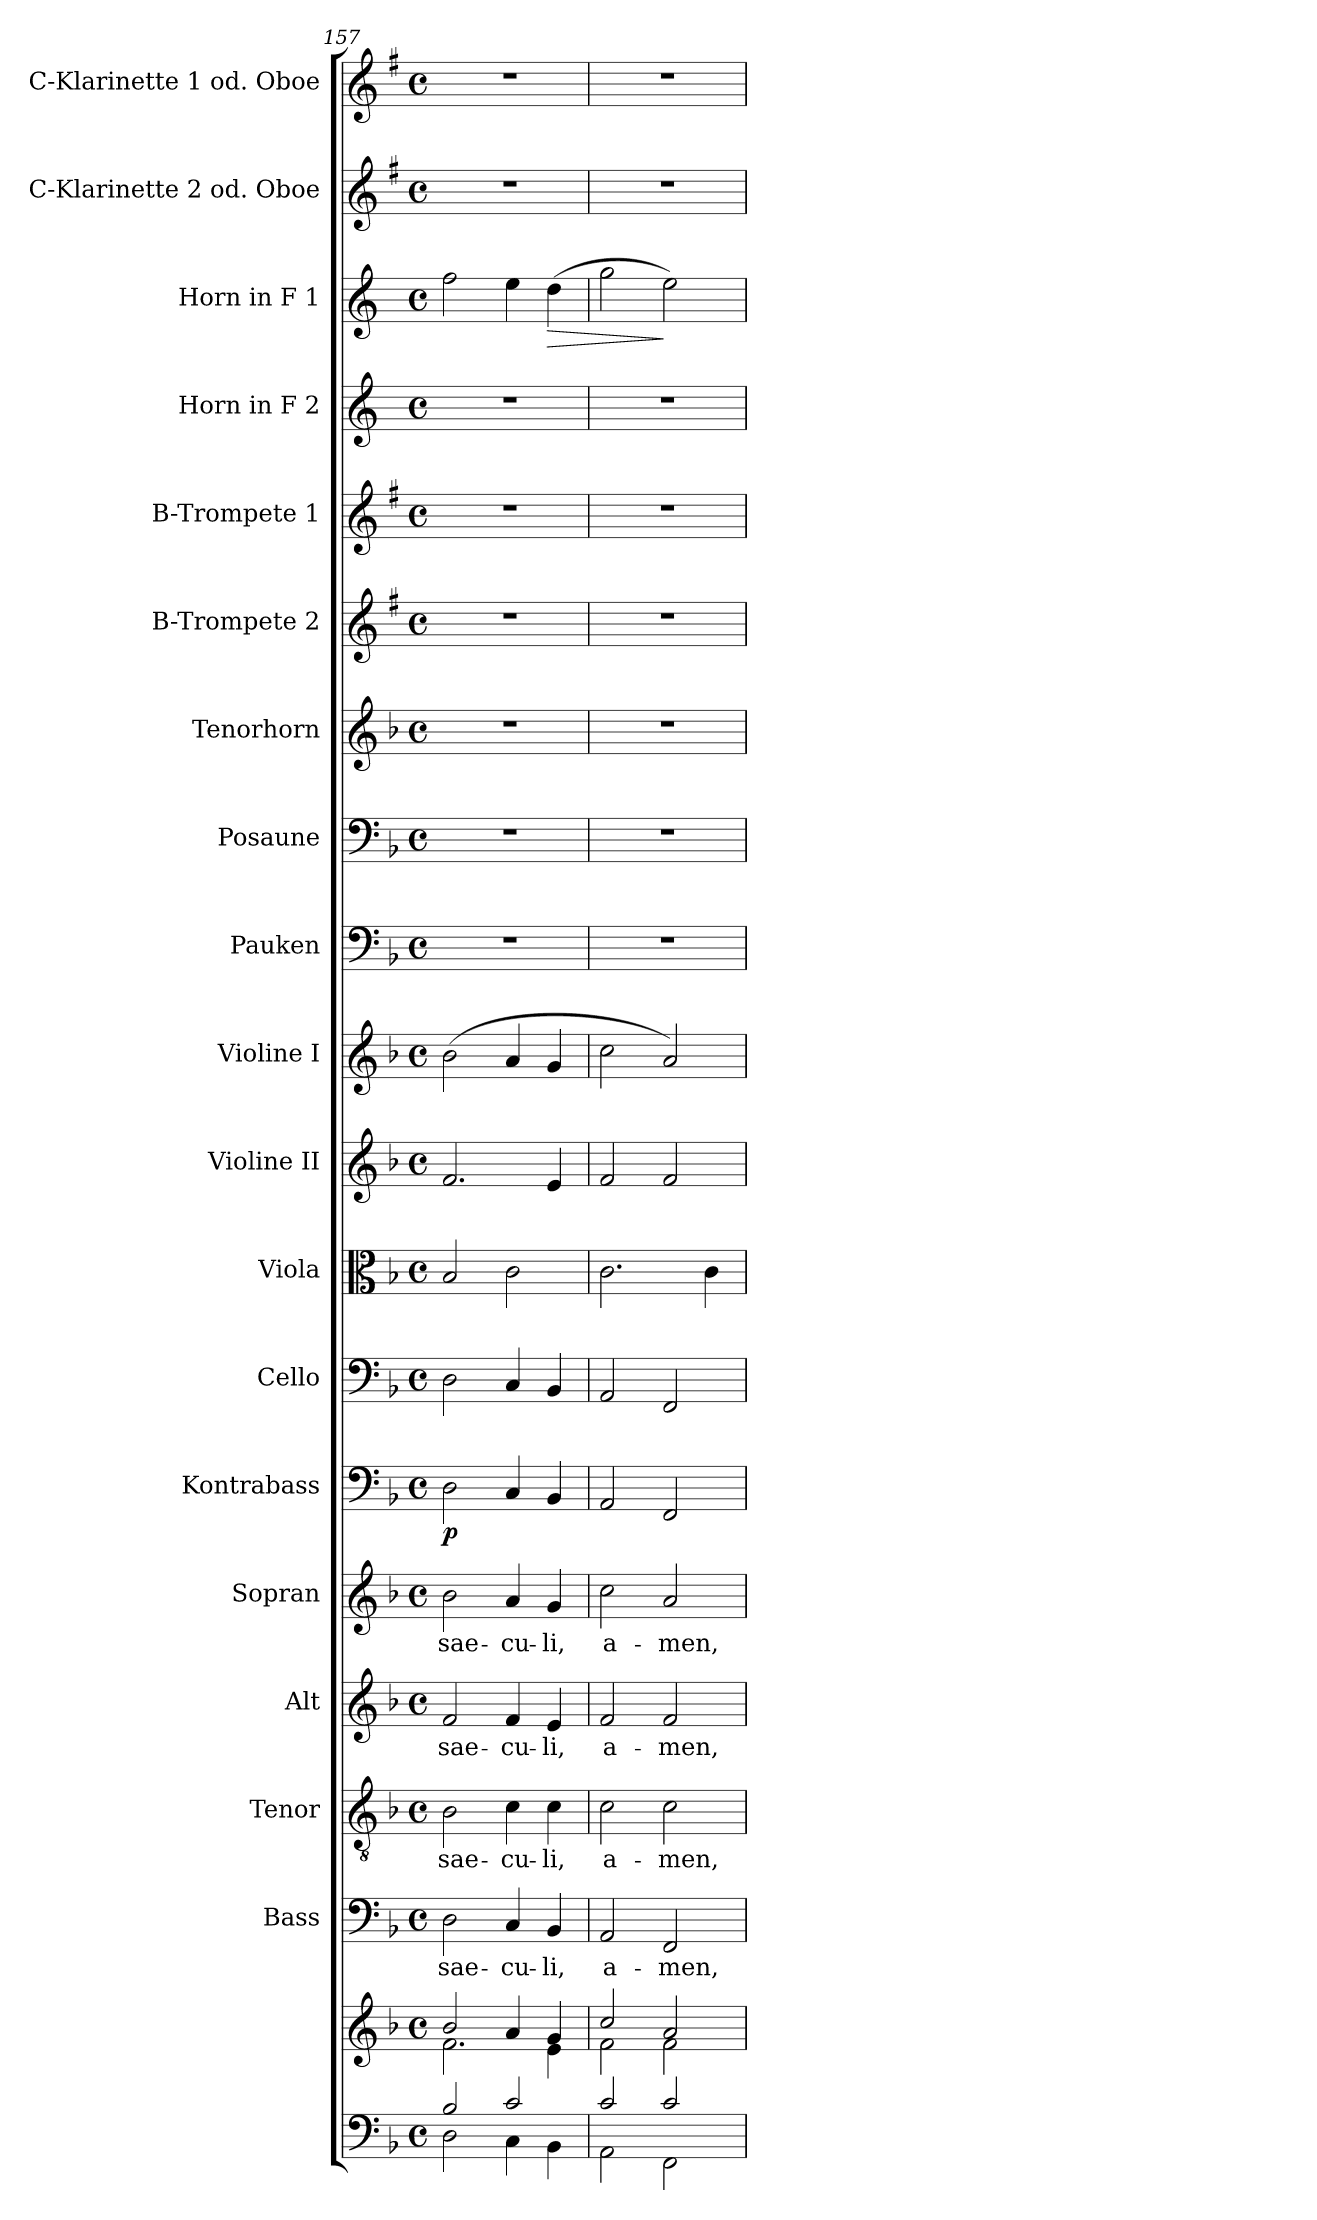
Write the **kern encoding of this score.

**kern	**kern	**kern	**text	**kern	**text	**kern	**text	**kern	**text	**kern	**dynam	**kern	**kern	**kern	**kern	**kern	**kern	**kern	**kern	**kern	**kern	**kern	**dynam	**kern	**kern
*part19	*part19	*part18	*part18	*part17	*part17	*part16	*part16	*part15	*part15	*part14	*part14	*part13	*part12	*part11	*part10	*part9	*part8	*part7	*part6	*part5	*part4	*part3	*part3	*part2	*part1
*staff20	*staff19	*staff18	*staff18	*staff17	*staff17	*staff16	*staff16	*staff15	*staff15	*staff14	*staff14	*staff13	*staff12	*staff11	*staff10	*staff9	*staff8	*staff7	*staff6	*staff5	*staff4	*staff3	*staff3	*staff2	*staff1
*	*	*I"Bass	*	*I"Tenor	*	*I"Alt	*	*I"Sopran	*	*I"Kontrabass	*	*I"Cello	*I"Viola	*I"Violine II	*I"Violine I	*I"Pauken	*I"Posaune	*I"Tenorhorn	*I"B-Trompete 2	*I"B-Trompete 1	*I"Horn in F 2	*I"Horn in F 1	*	*I"C-Klarinette 2 od. Oboe	*I"C-Klarinette 1 od. Oboe
*	*	*I'B.	*	*I'T.	*	*I'A.	*	*I'S.	*	*I'Kb.	*	*	*I'Vla.	*I'Vl. II	*I'Vl. I	*I'Pk.	*I'Pos.	*I'T. Hrn.	*I'B Trp. 2	*I'B Trp. 1	*	*	*	*I'C Kl. 2	*I'C Kl. 1
*clefF4	*clefG2	*clefF4	*	*clefGv2	*	*clefG2	*	*clefG2	*	*clefF4	*	*clefF4	*clefC3	*clefG2	*clefG2	*clefF4	*clefF4	*clefG2	*clefG2	*clefG2	*clefG2	*clefG2	*	*clefG2	*clefG2
*	*	*	*	*	*	*	*	*	*	*ITrd7c12	*	*	*	*	*	*	*	*ITrd8c14	*ITrd1c2	*ITrd1c2	*ITrd4c7	*ITrd4c7	*	*ITrd1c2	*ITrd1c2
*k[b-]	*k[b-]	*k[b-]	*	*k[b-]	*	*k[b-]	*	*k[b-]	*	*k[b-]	*	*k[b-]	*k[b-]	*k[b-]	*k[b-]	*k[b-]	*k[b-]	*k[b-]	*k[b-]	*k[b-]	*k[b-]	*k[b-]	*	*k[b-]	*k[b-]
*F:	*F:	*F:	*	*F:	*	*F:	*	*F:	*	*F:	*	*F:	*F:	*F:	*F:	*F:	*F:	*F:	*F:	*F:	*F:	*F:	*	*F:	*F:
*M4/4	*M4/4	*M4/4	*	*M4/4	*	*M4/4	*	*M4/4	*	*M4/4	*	*M4/4	*M4/4	*M4/4	*M4/4	*M4/4	*M4/4	*M4/4	*M4/4	*M4/4	*M4/4	*M4/4	*	*M4/4	*M4/4
*met(c)	*met(c)	*met(c)	*	*met(c)	*	*met(c)	*	*met(c)	*	*met(c)	*	*met(c)	*met(c)	*met(c)	*met(c)	*met(c)	*met(c)	*met(c)	*met(c)	*met(c)	*met(c)	*met(c)	*	*met(c)	*met(c)
=157	=157	=157	=157	=157	=157	=157	=157	=157	=157	=157	=157	=157	=157	=157	=157	=157	=157	=157	=157	=157	=157	=157	=157	=157	=157
*^	*^	*	*	*	*	*	*	*	*	*	*	*	*	*	*	*	*	*	*	*	*	*	*	*	*
!	!	!	!	!	!LO:LY:b	!	!LO:LY:b	!	!LO:LY:b	!	!LO:LY:b	!	!LO:DY:b	!	!	!	!	!	!	!	!	!	!	!	!	!	!
2B-/	2D\	2b-/	2.f\	2D\	sae-	2B-\	sae-	2f/	sae-	2b-\	sae-	2DD\	p	2D\	2B-/	2.f/	(>2b-\	1r	1r	1r	1r	1r	1r	2b-\	.	1r	1r
!	!	!	!	!	!LO:LY:b	!	!LO:LY:b	!	!LO:LY:b	!	!LO:LY:b	!	!	!	!	!	!	!	!	!	!	!	!	!	!	!	!
2c/	4C\	4a/	.	4C/	-cu-	4c\	-cu-	4f/	-cu-	4a/	-cu-	4CC/	.	4C/	2c\	.	4a/	.	.	.	.	.	.	4a\	.	.	.
!	!	!	!	!	!LO:LY:b	!	!LO:LY:b	!	!LO:LY:b	!	!LO:LY:b	!	!	!	!	!	!	!	!	!	!	!	!	!	!LO:HP:b	!	!
.	4BB-\	4g/	4e\	4BB-/	-li,	4c\	-li,	4e/	-li,	4g/	-li,	4BBB-/	.	4BB-/	.	4e/	4g/	.	.	.	.	.	.	(>4g\	>	.	.
=158	=158	=158	=158	=158	=158	=158	=158	=158	=158	=158	=158	=158	=158	=158	=158	=158	=158	=158	=158	=158	=158	=158	=158	=158	=158	=158	=158
!	!	!	!	!	!LO:LY:b	!	!LO:LY:b	!	!LO:LY:b	!	!LO:LY:b	!	!	!	!	!	!	!	!	!	!	!	!	!	!	!	!
2c/	2AA\	2cc/	2f\	2AA/	a-	2c\	a-	2f/	a-	2cc\	a-	2AAA/	.	2AA/	2.c\	2f/	2cc\	1r	1r	1r	1r	1r	1r	2cc\	.	1r	1r
!	!	!	!	!	!LO:LY:b	!	!LO:LY:b	!	!LO:LY:b	!	!LO:LY:b	!	!	!	!	!	!	!	!	!	!	!	!	!	!	!	!
2c/	2FF\	2a/	2f\	2FF/	-men,	2c\	-men,	2f/	-men,	2a/	-men,	2FFF/	.	2FF/	.	2f/	2a/)	.	.	.	.	.	.	2a\)	]	.	.
.	.	.	.	.	.	.	.	.	.	.	.	.	.	.	4c\	.	.	.	.	.	.	.	.	.	.	.	.
*v	*v	*	*	*	*	*	*	*	*	*	*	*	*	*	*	*	*	*	*	*	*	*	*	*	*	*	*
*	*v	*v	*	*	*	*	*	*	*	*	*	*	*	*	*	*	*	*	*	*	*	*	*	*	*	*
=	=	=	=	=	=	=	=	=	=	=	=	=	=	=	=	=	=	=	=	=	=	=	=	=	=
*-	*-	*-	*-	*-	*-	*-	*-	*-	*-	*-	*-	*-	*-	*-	*-	*-	*-	*-	*-	*-	*-	*-	*-	*-	*-
